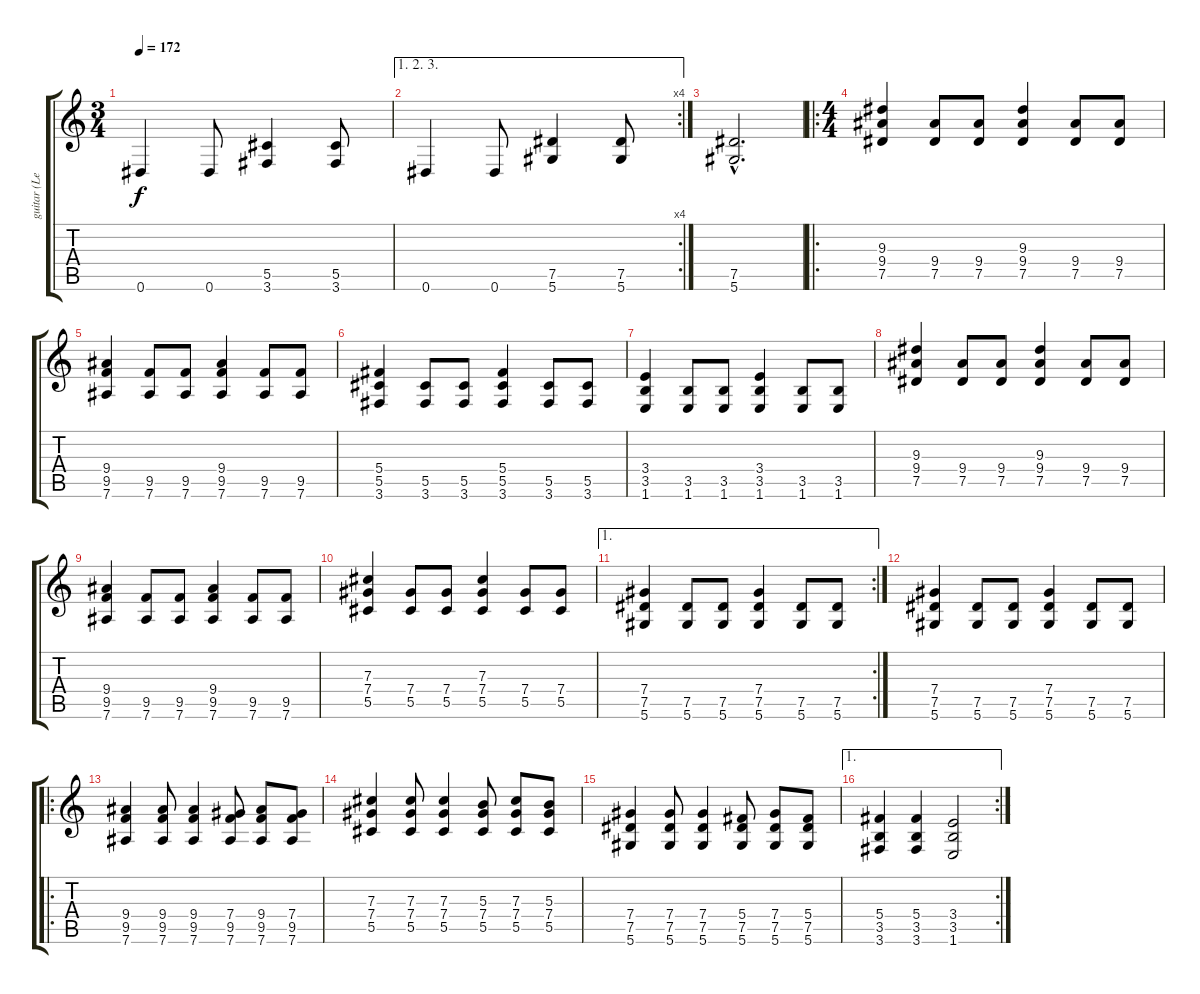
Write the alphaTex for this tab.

\track ("guitar (Levi)" "guitar (Le") {instrument distortionguitar}
\staff {score tabs}
\tuning (Eb4 Bb3 Gb3 Db3 Ab2 Eb2) {hide}
\ts (3 4)
\tempo 172
\clef g2
\ks c
0.6.4{dy f} 0.6.8 (5.5 3.6).4 (5.5 3.6).8 |
\ae (1 2 3)
\rc 4
0.6.4 0.6.8 (7.5 5.6).4 (7.5 5.6).8 |
(7.5{hac} 5.6{hac}).2{d} |
\ro
\ts (4 4)
(9.3 9.4 7.5).4 (9.4 7.5).8 (9.4 7.5).8 (9.3 9.4 7.5).4 (9.4 7.5).8 (9.4 7.5).8 |
(9.4 9.5 7.6).4 (9.5 7.6).8 (9.5 7.6).8 (9.4 9.5 7.6).4 (9.5 7.6).8 (9.5 7.6).8 |
(5.4 5.5 3.6).4 (5.5 3.6).8 (5.5 3.6).8 (5.4 5.5 3.6).4 (5.5 3.6).8 (5.5 3.6).8 |
(3.4 3.5 1.6).4 (3.5 1.6).8 (3.5 1.6).8 (3.4 3.5 1.6).4 (3.5 1.6).8 (3.5 1.6).8 |
(9.3 9.4 7.5).4 (9.4 7.5).8 (9.4 7.5).8 (9.3 9.4 7.5).4 (9.4 7.5).8 (9.4 7.5).8 |
(9.4 9.5 7.6).4 (9.5 7.6).8 (9.5 7.6).8 (9.4 9.5 7.6).4 (9.5 7.6).8 (9.5 7.6).8 |
(7.3 7.4 5.5).4 (7.4 5.5).8 (7.4 5.5).8 (7.3 7.4 5.5).4 (7.4 5.5).8 (7.4 5.5).8 |
\ae 1
\rc 2
(7.4 7.5 5.6).4 (7.5 5.6).8 (7.5 5.6).8 (7.4 7.5 5.6).4 (7.5 5.6).8 (7.5 5.6).8 |
(7.4 7.5 5.6).4 (7.5 5.6).8 (7.5 5.6).8 (7.4 7.5 5.6).4 (7.5 5.6).8 (7.5 5.6).8 |
\ro
(9.4 9.5 7.6).4 (9.4 9.5 7.6).8 (9.4 9.5 7.6).4 (7.4 9.5 7.6).8 (9.4 9.5 7.6).8 (7.4 9.5 7.6).8 |
(7.3 7.4 5.5).4 (7.3 7.4 5.5).8 (7.3 7.4 5.5).4 (5.3 7.4 5.5).8 (7.3 7.4 5.5).8 (5.3 7.4 5.5).8 |
(7.4 7.5 5.6).4 (7.4 7.5 5.6).8 (7.4 7.5 5.6).4 (5.4 7.5 5.6).8 (7.4 7.5 5.6).8 (5.4 7.5 5.6).8 |
\ae 1
\rc 2
(5.4 3.5 3.6).4 (5.4 3.5 3.6).4 (3.4 3.5 1.6).2
